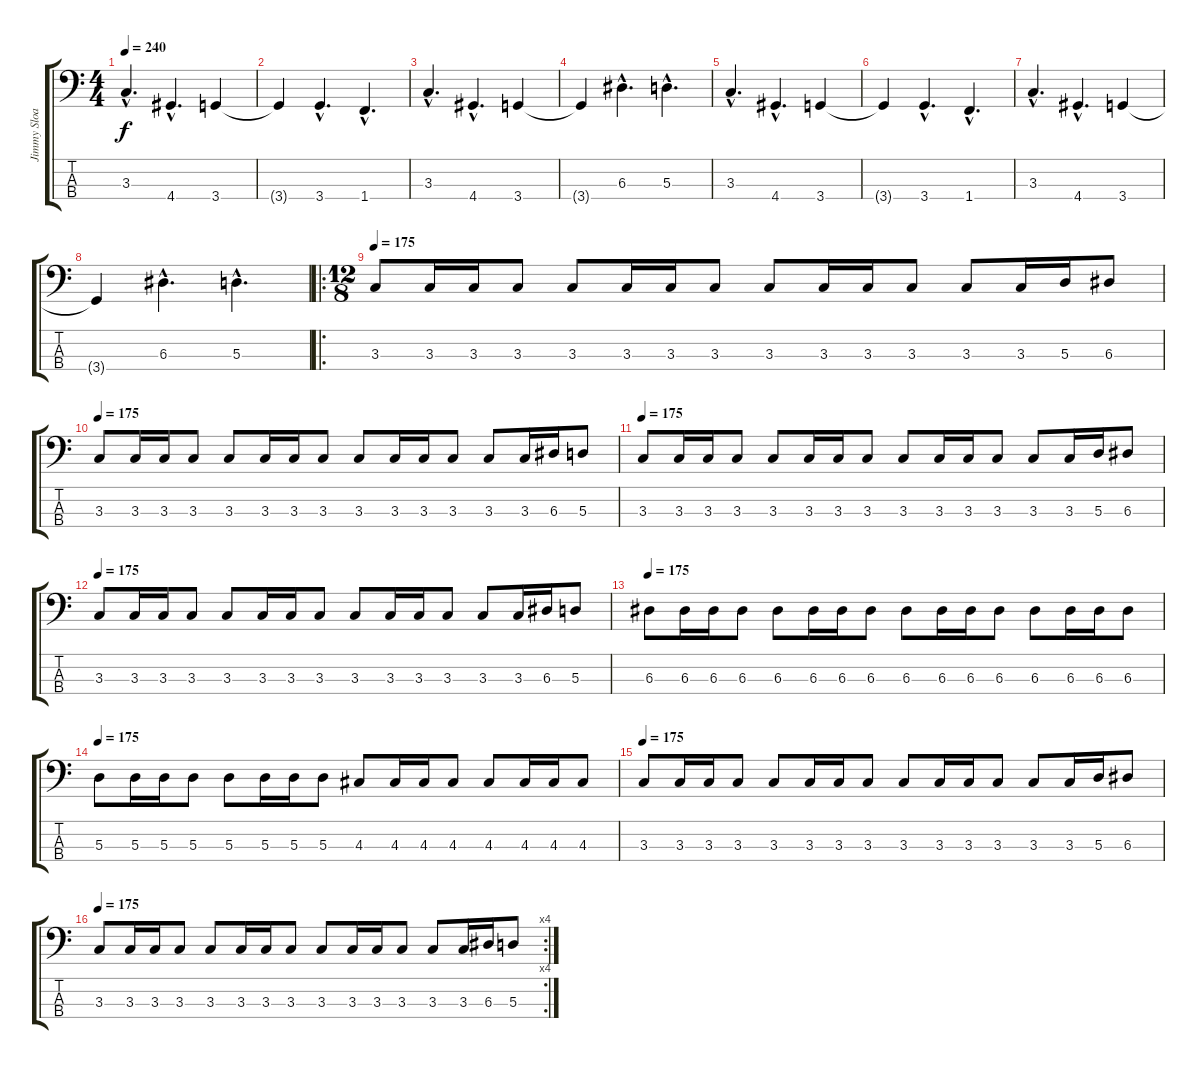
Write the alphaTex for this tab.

\track ("Jimmy Sloas" "Jimmy Sloa") {instrument electricbasspick}
\staff {score tabs}
\tuning (G2 D2 A1 E1) {hide}
\ts (4 4)
\tempo 240
\clef f4
\ks c
3.3{hac}.4{d dy f} 4.4{hac}.4{d} 3.4.4 |
3.4{t}.4 3.4{hac}.4{d} 1.4{hac}.4{d} |
3.3{hac}.4{d} 4.4{hac}.4{d} 3.4.4 |
3.4{t}.4 6.3{hac}.4{d} 5.3{hac}.4{d} |
3.3{hac}.4{d} 4.4{hac}.4{d} 3.4.4 |
3.4{t}.4 3.4{hac}.4{d} 1.4{hac}.4{d} |
3.3{hac}.4{d} 4.4{hac}.4{d} 3.4.4 |
3.4{t}.4 6.3{hac}.4{d} 5.3{hac}.4{d} |
\ro
\ts (12 8)
\tempo 175
3.3.8 3.3.16 3.3.16 3.3.8 3.3.8 3.3.16 3.3.16 3.3.8 3.3.8 3.3.16 3.3.16 3.3.8 3.3.8 3.3.16 5.3.16 6.3.8 |
\tempo 175
3.3.8 3.3.16 3.3.16 3.3.8 3.3.8 3.3.16 3.3.16 3.3.8 3.3.8 3.3.16 3.3.16 3.3.8 3.3.8 3.3.16 6.3.16 5.3.8 |
\tempo 175
3.3.8 3.3.16 3.3.16 3.3.8 3.3.8 3.3.16 3.3.16 3.3.8 3.3.8 3.3.16 3.3.16 3.3.8 3.3.8 3.3.16 5.3.16 6.3.8 |
\tempo 175
3.3.8 3.3.16 3.3.16 3.3.8 3.3.8 3.3.16 3.3.16 3.3.8 3.3.8 3.3.16 3.3.16 3.3.8 3.3.8 3.3.16 6.3.16 5.3.8 |
\tempo 175
6.3.8 6.3.16 6.3.16 6.3.8 6.3.8 6.3.16 6.3.16 6.3.8 6.3.8 6.3.16 6.3.16 6.3.8 6.3.8 6.3.16 6.3.16 6.3.8 |
\tempo 175
5.3.8 5.3.16 5.3.16 5.3.8 5.3.8 5.3.16 5.3.16 5.3.8 4.3.8 4.3.16 4.3.16 4.3.8 4.3.8 4.3.16 4.3.16 4.3.8 |
\tempo 175
3.3.8 3.3.16 3.3.16 3.3.8 3.3.8 3.3.16 3.3.16 3.3.8 3.3.8 3.3.16 3.3.16 3.3.8 3.3.8 3.3.16 5.3.16 6.3.8 |
\rc 4
\tempo 175
3.3.8 3.3.16 3.3.16 3.3.8 3.3.8 3.3.16 3.3.16 3.3.8 3.3.8 3.3.16 3.3.16 3.3.8 3.3.8 3.3.16 6.3.16 5.3.8
